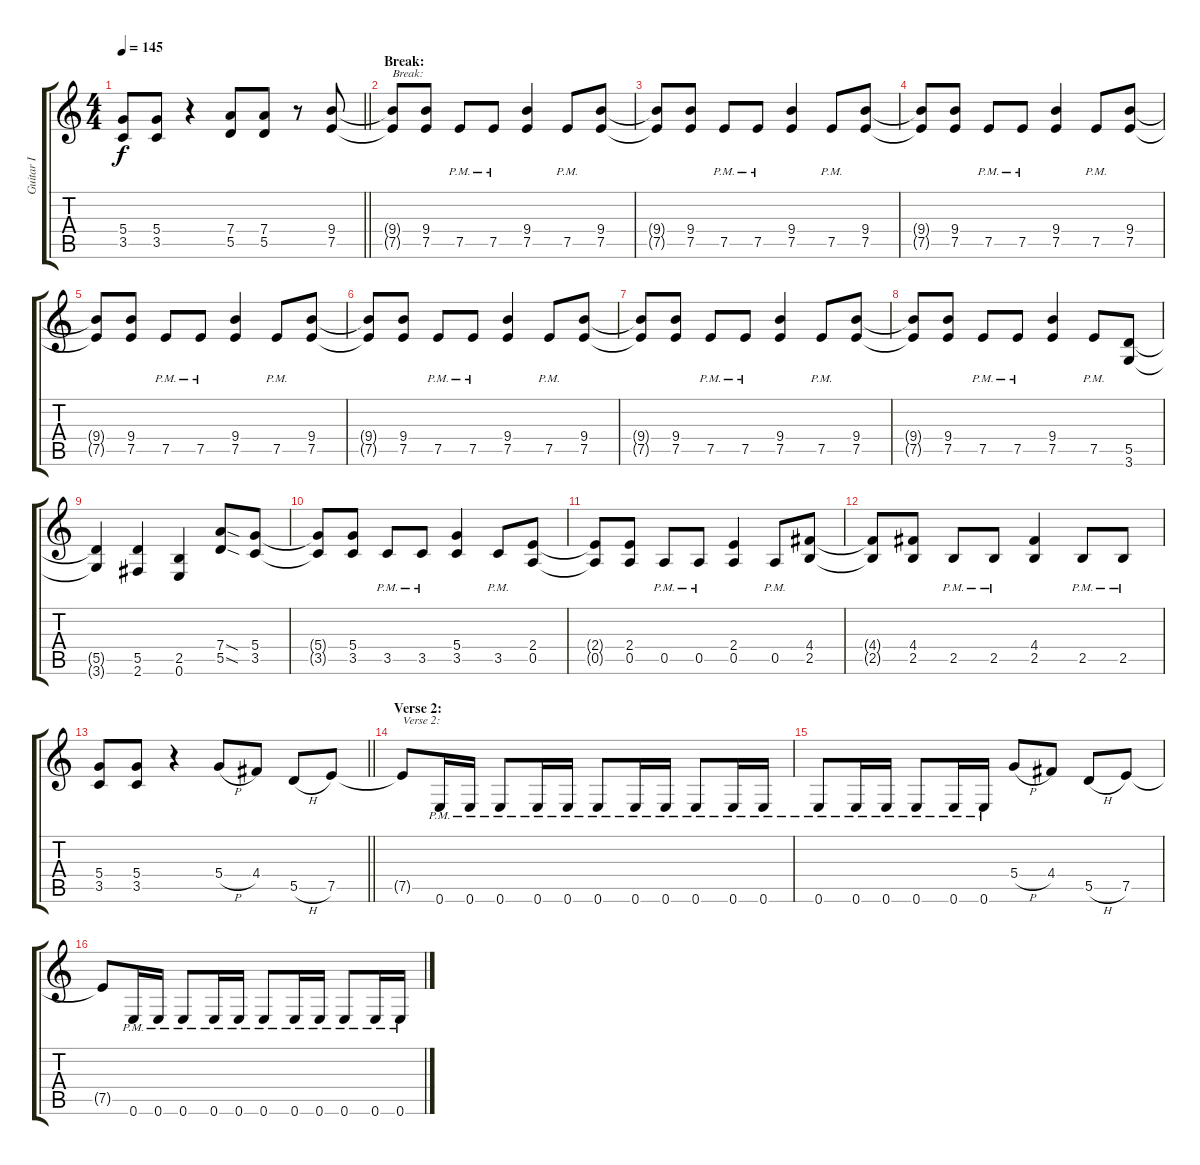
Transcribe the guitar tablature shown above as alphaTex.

\track ("Guitar I" "Guitar I") {instrument distortionguitar}
\staff {score tabs}
\tuning (E4 B3 G3 D3 A2 E2) {hide}
\ts (4 4)
\tempo 145
\clef g2
\barLineRight lightlight
\ks c
(5.4 3.5).8{dy f} (5.4 3.5).8 r.4 (7.4 5.5).8 (7.4 5.5).8 r.8 (9.4 7.5).8 |
\section ("" "Break:")
(9.4{t} 7.5{t}).8{txt "Break:"} (9.4 7.5).8 7.5{pm}.8 7.5{pm}.8 (9.4 7.5).4 7.5{pm}.8 (9.4 7.5).8 |
(9.4{t} 7.5{t}).8 (9.4 7.5).8 7.5{pm}.8 7.5{pm}.8 (9.4 7.5).4 7.5{pm}.8 (9.4 7.5).8 |
(9.4{t} 7.5{t}).8 (9.4 7.5).8 7.5{pm}.8 7.5{pm}.8 (9.4 7.5).4 7.5{pm}.8 (9.4 7.5).8 |
(9.4{t} 7.5{t}).8 (9.4 7.5).8 7.5{pm}.8 7.5{pm}.8 (9.4 7.5).4 7.5{pm}.8 (9.4 7.5).8 |
(9.4{t} 7.5{t}).8 (9.4 7.5).8 7.5{pm}.8 7.5{pm}.8 (9.4 7.5).4 7.5{pm}.8 (9.4 7.5).8 |
(9.4{t} 7.5{t}).8 (9.4 7.5).8 7.5{pm}.8 7.5{pm}.8 (9.4 7.5).4 7.5{pm}.8 (9.4 7.5).8 |
(9.4{t} 7.5{t}).8 (9.4 7.5).8 7.5{pm}.8 7.5{pm}.8 (9.4 7.5).4 7.5{pm}.8 (5.5 3.6).8 |
(5.5{t} 3.6{t}).4 (5.5 2.6).4 (2.5 0.6).4 (7.4{sod} 5.5{sod}).8 (5.4 3.5).8 |
(5.4{t} 3.5{t}).8 (5.4 3.5).8 3.5{pm}.8 3.5{pm}.8 (5.4 3.5).4 3.5{pm}.8 (2.4 0.5).8 |
(2.4{t} 0.5{t}).8 (2.4 0.5).8 0.5{pm}.8 0.5{pm}.8 (2.4 0.5).4 0.5{pm}.8 (4.4 2.5).8 |
(4.4{t} 2.5{t}).8 (4.4 2.5).8 2.5{pm}.8 2.5{pm}.8 (4.4 2.5).4 2.5{pm}.8 2.5{pm}.8 |
\barLineRight lightlight
(5.4 3.5).8 (5.4 3.5).8 r.4 5.4{h}.8 4.4.8 5.5{h}.8 7.5.8 |
\section ("" "Verse 2:")
7.5{t}.8{txt "Verse 2:"} 0.6{pm}.16 0.6{pm}.16 0.6{pm}.8 0.6{pm}.16 0.6{pm}.16 0.6{pm}.8 0.6{pm}.16 0.6{pm}.16 0.6{pm}.8 0.6{pm}.16 0.6{pm}.16 |
0.6{pm}.8 0.6{pm}.16 0.6{pm}.16 0.6{pm}.8 0.6{pm}.16 0.6{pm}.16 5.4{h}.8 4.4.8 5.5{h}.8 7.5.8 |
7.5{t}.8 0.6{pm}.16 0.6{pm}.16 0.6{pm}.8 0.6{pm}.16 0.6{pm}.16 0.6{pm}.8 0.6{pm}.16 0.6{pm}.16 0.6{pm}.8 0.6{pm}.16 0.6{pm}.16
